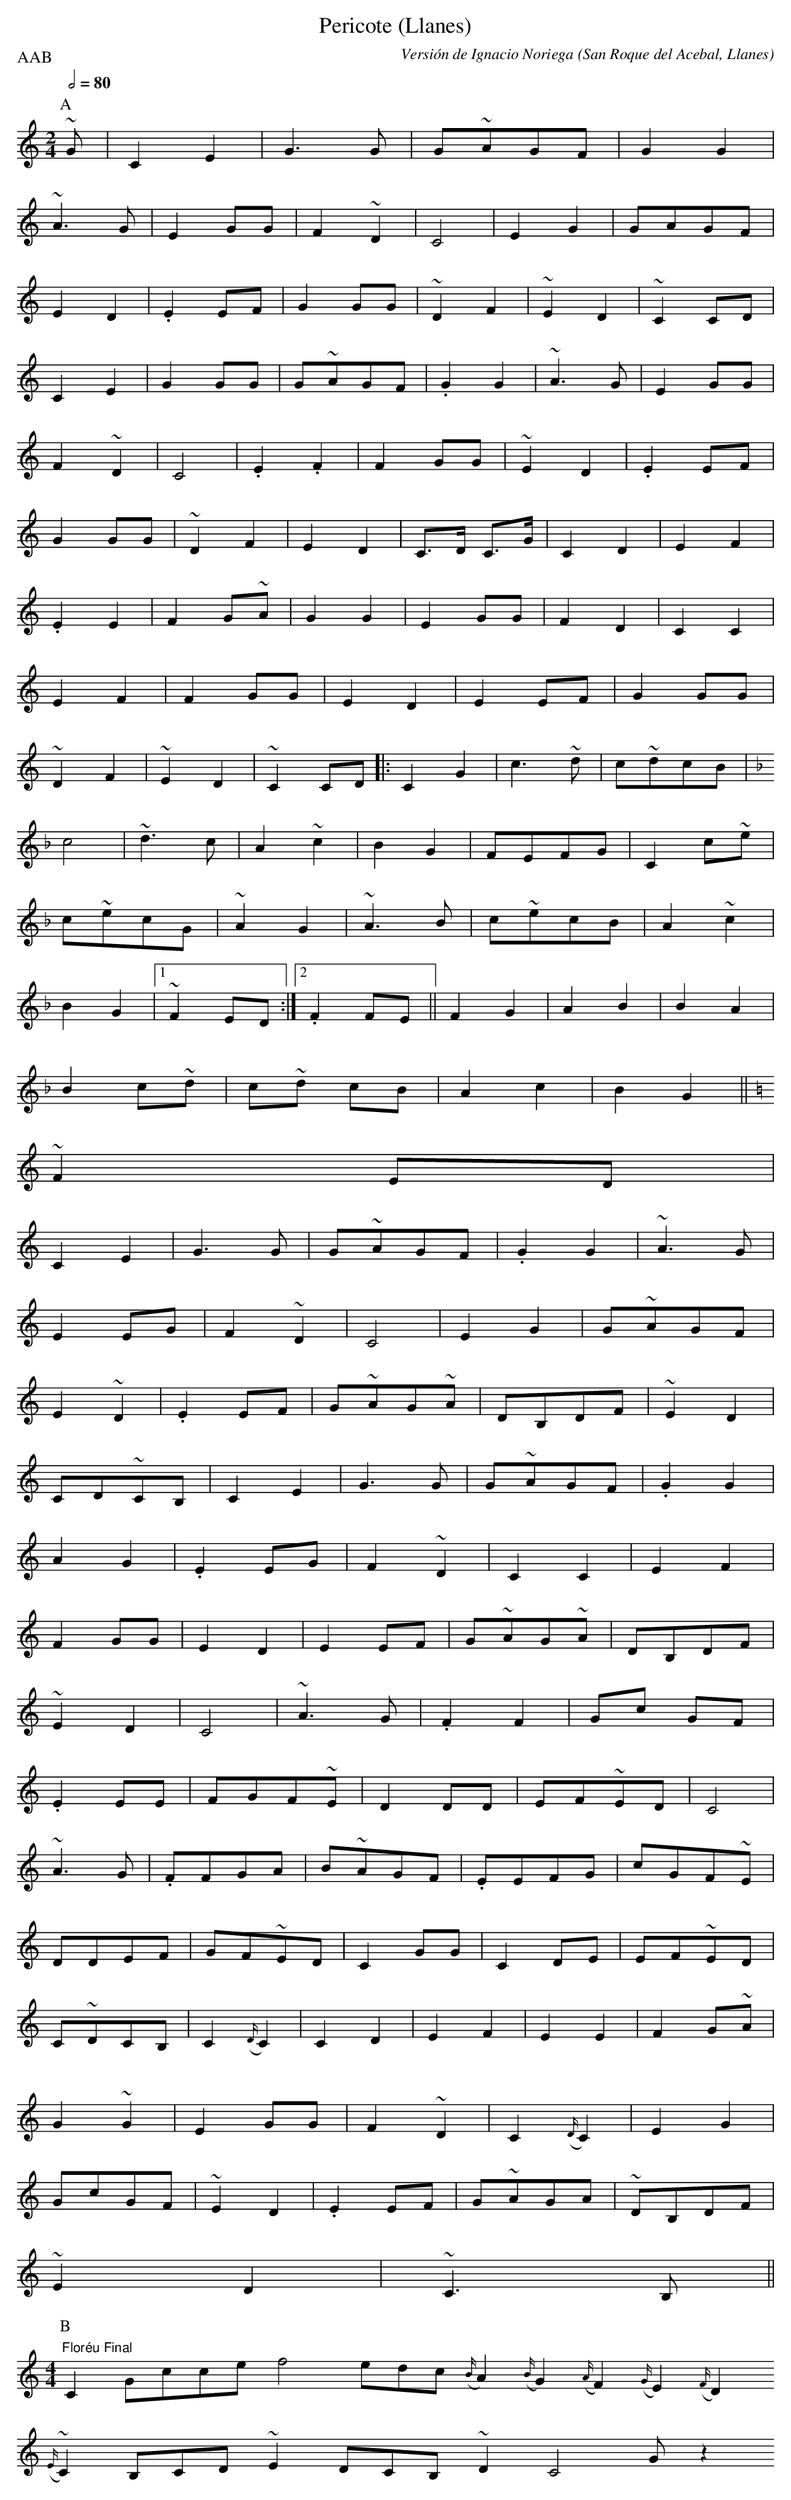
X:1
T:Pericote (Llanes)
C:Versión de Ignacio Noriega (San Roque del Acebal, Llanes)
P:AAB
M:2/4
L:1/4
Q:2/4=80
K:C
P:A
~G/2|C E|G3/2 G/2|G/2~A/2G/2F/2|G G|
~A3/2 G/2|E G/2G/2|F ~D|C2|EG|G/2A/2G/2F/2|
E D|.E E/2F/2|G G/2G/2|~D F|~E D|~C C/2D/2|
C E|G G/2G/2|G/2~A/2G/2F/2|.G G|~A3/2 G/2|E G/2G/2|
F ~D|C2|.E .F|F G/2G/2|~E D|.E E/2F/2|
G G/2G/2|~D F|E D|C3/4D1/4 C3/4G1/4|C D|E F|
.E E|F G/2~A/2|G G|E G/2G/2|F D|C C|
E F|F G/2G/2|E D|E E/2F/2|G G/2G/2|
~D F|~E D|~C C/2D/2|:C G|c3/2 ~d/2|c/2~d/2c/2B/2|
K:F
c2|~d3/2 c/2|A ~c|B G|F/2E/2F/2G/2|C c/2~e/2|
c/2~e/2c/2G/2|~A G|~A3/2 B/2|c/2~e/2c/2B/2|A ~c|
B G|[1 ~F E/2D/2:|[2 .F F/2E/2||F G|A B|B A|
B c/2~d/2|c/2~d/2 c/2B/2|A c|B G||
K:C
~F E/2D/2|
C E|G3/2G/2|G/2~A/2G/2F/2|.G G|~A3/2 G/2|
E E/2G/2|F ~D|C2|E G|G/2~A/2G/2F/2|
E ~D|.E E/2F/2|G/2~A/2G/2~A/2|D/2B,/2D/2F/2|~E D|
C/2D/2~C/2B,/2|C E|G3/2 G/2|G/2~A/2G/2F/2|.G G|
A G|.E E/2G/2|F ~D|C C|E F|
F G/2G/2|E D|E E/2F/2|G/2~A/2G/2~A/2|D/2B,/2D/2F/2|
~E D|C2|~A3/2 G/2|.F F|G/2c/2 G/2F/2|
.E E/2E/2|F/2G/2F/2~E/2|D D/2D/2|E/2F/2~E/2D/2|C2|
~A3/2 G/2|.F/2F/2G/2A/2|B/2~A/2G/2F/2|.E/2E/2F/2G/2|c/2G/2F/2~E/2|
D/2D/2E/2F/2|G/2F/2~E/2D/2|C G/2G/2|C D/2E/2|E/2F/2~E/2D/2|
C/2~D/2C/2B,/2|C ({D/2}C)|C D|E F|E E|F G/2~A/2|
G ~G|E G/2G/2|F ~D|C ({D/2}C)|E G|
G/2c/2G/2F/2|~E D|.E E/2F/2|G/2~A/2G/2A/2|~D/2B,/2D/2F/2|
~E D|~C3/2 B,/2||
M:4/4
"Floréu Final"
P:B
C G/2c/2c/2e/2 f2 e/2d/2c/2 ({B/2}A) ({B/2}G) ({A/2}F) ({G/2}E) ({F/2}D)
({E/2}~C) B,/2C/2D/2 ~E D/2C/2B,/2 ~D C2 G/2 z
